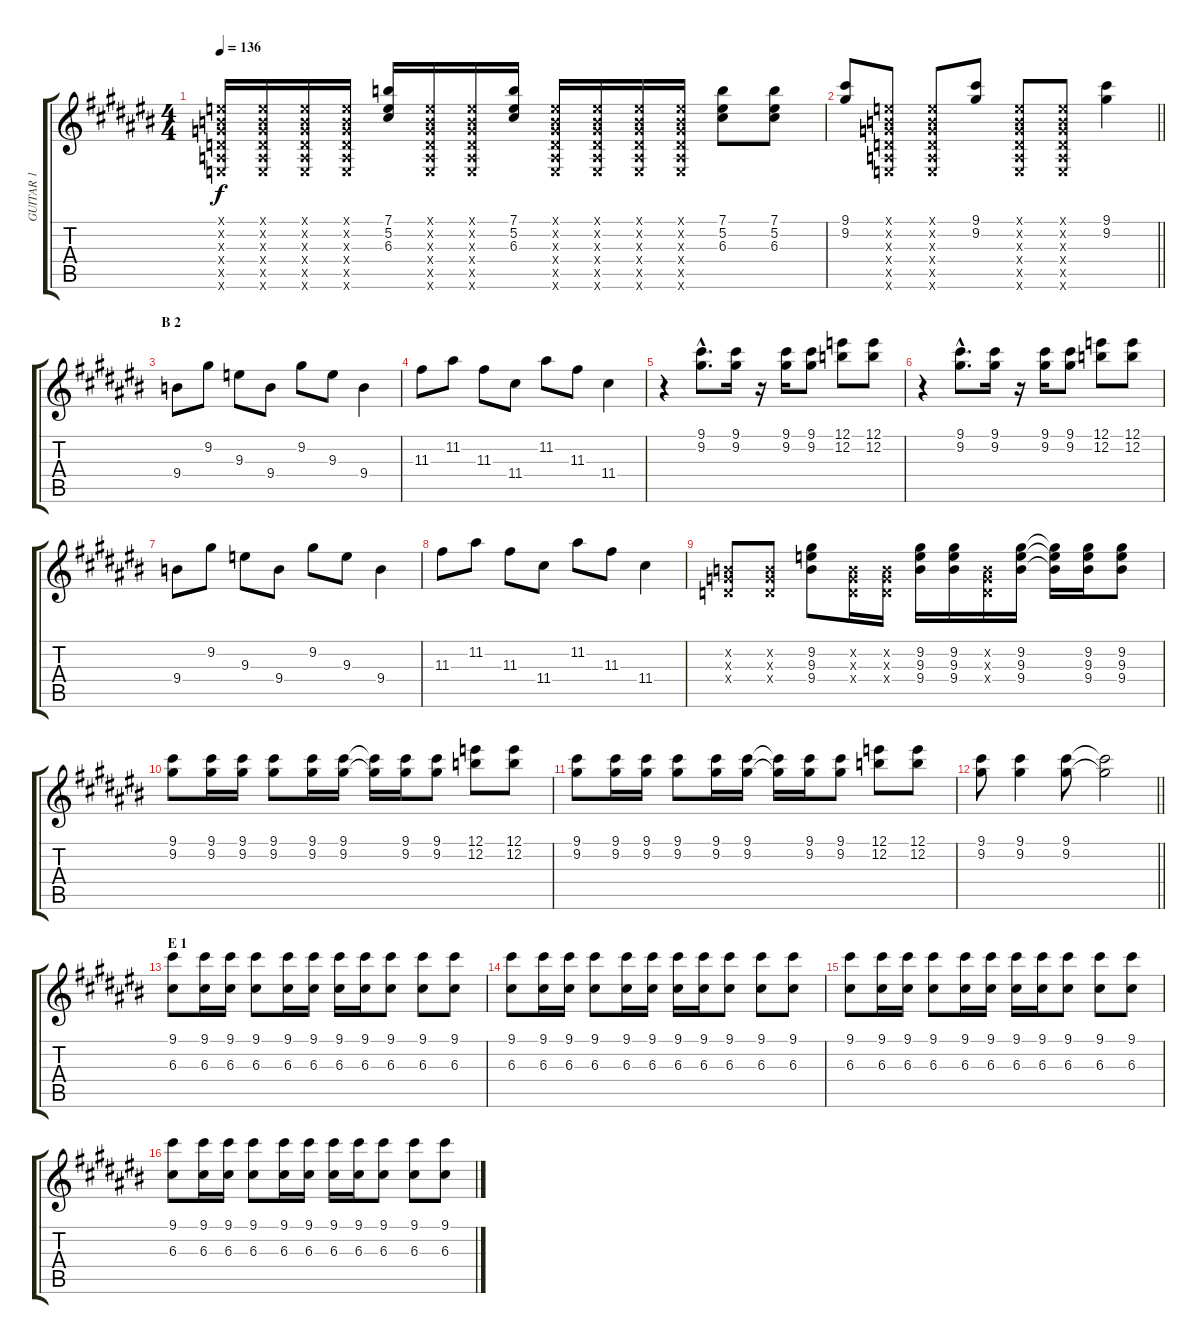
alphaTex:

\track ("GUITAR 1" "GUITAR 1") {instrument distortionguitar}
\staff {score tabs}
\tuning (E4 B3 G3 D3 A2 E2) {hide}
\ts (4 4)
\tempo 136
\clef g2
\ks c#
(0.1{x} 0.2{x} 0.3{x} 0.4{x} 0.5{x} 0.6{x}).16{dy f} (0.1{x} 0.2{x} 0.3{x} 0.4{x} 0.5{x} 0.6{x}).16 (0.1{x} 0.2{x} 0.3{x} 0.4{x} 0.5{x} 0.6{x}).16 (0.1{x} 0.2{x} 0.3{x} 0.4{x} 0.5{x} 0.6{x}).16 (7.1 5.2 6.3).16 (0.1{x} 0.2{x} 0.3{x} 0.4{x} 0.5{x} 0.6{x}).16 (0.1{x} 0.2{x} 0.3{x} 0.4{x} 0.5{x} 0.6{x}).16 (7.1 5.2 6.3).16 (0.1{x} 0.2{x} 0.3{x} 0.4{x} 0.5{x} 0.6{x}).16 (0.1{x} 0.2{x} 0.3{x} 0.4{x} 0.5{x} 0.6{x}).16 (0.1{x} 0.2{x} 0.3{x} 0.4{x} 0.5{x} 0.6{x}).16 (0.1{x} 0.2{x} 0.3{x} 0.4{x} 0.5{x} 0.6{x}).16 (7.1 5.2 6.3).8 (7.1 5.2 6.3).8 |
\barLineRight lightlight
(9.1 9.2).8 (0.1{x} 0.2{x} 0.3{x} 0.4{x} 0.5{x} 0.6{x}).8 (0.1{x} 0.2{x} 0.3{x} 0.4{x} 0.5{x} 0.6{x}).8 (9.1 9.2).8 (0.1{x} 0.2{x} 0.3{x} 0.4{x} 0.5{x} 0.6{x}).8 (0.1{x} 0.2{x} 0.3{x} 0.4{x} 0.5{x} 0.6{x}).8 (9.1 9.2).4 |
\section ("" "B 2")
9.4.8{instrument electricguitarclean} 9.2.8 9.3.8 9.4.8 9.2.8 9.3.8 9.4.4 |
11.3.8 11.2.8 11.3.8 11.4.8 11.2.8 11.3.8 11.4.4 |
r.4 (9.1{hac} 9.2{hac}).8{d instrument distortionguitar} (9.1 9.2).16 r.16 (9.1 9.2).16 (9.1 9.2).8 (12.1 12.2).8 (12.1 12.2).8 |
r.4 (9.1{hac} 9.2{hac}).8{d} (9.1 9.2).16 r.16 (9.1 9.2).16 (9.1 9.2).8 (12.1 12.2).8 (12.1 12.2).8 |
9.4.8{instrument electricguitarclean} 9.2.8 9.3.8 9.4.8 9.2.8 9.3.8 9.4.4 |
11.3.8 11.2.8 11.3.8 11.4.8 11.2.8 11.3.8 11.4.4 |
(0.2{x} 0.3{x} 0.4{x}).8{instrument distortionguitar} (0.2{x} 0.3{x} 0.4{x}).8 (9.2 9.3 9.4).8 (0.2{x} 0.3{x} 0.4{x}).16 (0.2{x} 0.3{x} 0.4{x}).16 (9.2 9.3 9.4).16 (9.2 9.3 9.4).16 (0.2{x} 0.3{x} 0.4{x}).16 (9.2 9.3 9.4).16 (9.2{t} 9.3{t} 9.4{t}).16 (9.2 9.3 9.4).16 (9.2 9.3 9.4).8 |
(9.1 9.2).8 (9.1 9.2).16 (9.1 9.2).16 (9.1 9.2).8 (9.1 9.2).16 (9.1 9.2).16 (9.1{t} 9.2{t}).16 (9.1 9.2).16 (9.1 9.2).8 (12.1 12.2).8 (12.1 12.2).8 |
(9.1 9.2).8 (9.1 9.2).16 (9.1 9.2).16 (9.1 9.2).8 (9.1 9.2).16 (9.1 9.2).16 (9.1{t} 9.2{t}).16 (9.1 9.2).16 (9.1 9.2).8 (12.1 12.2).8 (12.1 12.2).8 |
\barLineRight lightlight
(9.1 9.2).8 (9.1 9.2).4 (9.1 9.2).8 (9.1{t} 9.2{t}).2 |
\section ("" "E 1")
(9.1 6.3).8{volume 9} (9.1 6.3).16 (9.1 6.3).16 (9.1 6.3).8 (9.1 6.3).16 (9.1 6.3).16 (9.1 6.3).16 (9.1 6.3).16 (9.1 6.3).8 (9.1 6.3).8 (9.1 6.3).8 |
(9.1 6.3).8 (9.1 6.3).16 (9.1 6.3).16 (9.1 6.3).8 (9.1 6.3).16 (9.1 6.3).16 (9.1 6.3).16 (9.1 6.3).16 (9.1 6.3).8 (9.1 6.3).8 (9.1 6.3).8 |
(9.1 6.3).8 (9.1 6.3).16 (9.1 6.3).16 (9.1 6.3).8 (9.1 6.3).16 (9.1 6.3).16 (9.1 6.3).16 (9.1 6.3).16 (9.1 6.3).8 (9.1 6.3).8 (9.1 6.3).8 |
(9.1 6.3).8 (9.1 6.3).16 (9.1 6.3).16 (9.1 6.3).8 (9.1 6.3).16 (9.1 6.3).16 (9.1 6.3).16 (9.1 6.3).16 (9.1 6.3).8 (9.1 6.3).8 (9.1 6.3).8
